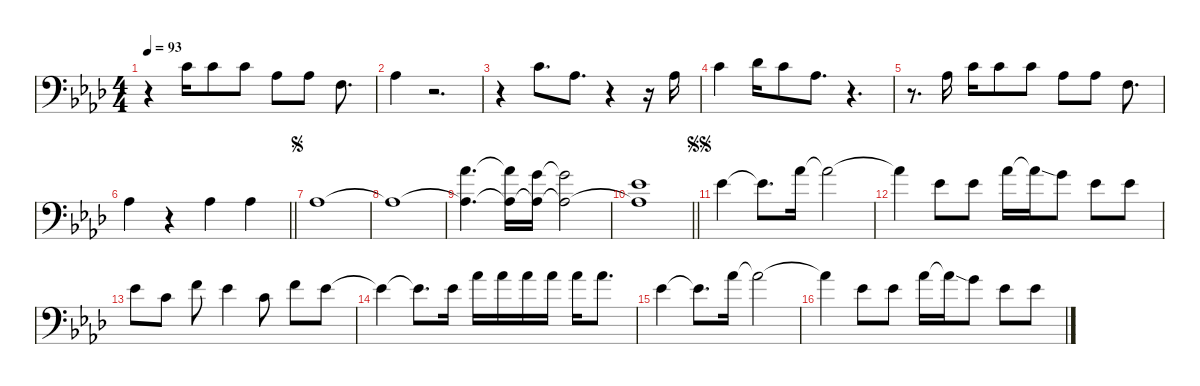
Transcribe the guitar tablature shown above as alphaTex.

\defaultSystemsLayout 4
\hideDynamics
\bracketExtendMode nobrackets
\singleTrackTrackNamePolicy hidden
\multiTrackTrackNamePolicy hidden
\firstSystemTrackNameMode fullname
\firstSystemTrackNameOrientation horizontal
\otherSystemsTrackNameOrientation horizontal
\track ("Vocals - hidden" "bn.") {instrument bassoon}
\staff {score}
\tuning (E4 C4 G3 C3 G2 C2)
\ts (4 4)
\tempo 93
\clef f4
\ks ab
r.4{dy f beam Down} 0.2{acc forcenatural}.16{beam Down} 0.2{acc forcenatural}.8{beam Down} 0.2{acc forcenatural}.8{beam Down} 1.3{acc b}.8{beam Down} 1.3{acc b}.8{beam Down} 5.4{acc forcenatural}.8{d beam Down} |
1.3{acc b}.4{beam Down} r.2{d beam Down} |
r.4{beam Down} 0.2{acc forcenatural}.8{d beam Down} 1.3{acc b}.8{d beam Down} r.4{beam Down} r.16{beam Down} 1.3{acc b}.16{beam Down} |
0.2{acc forcenatural}.4{beam Down} 1.2{acc b}.16{beam Down} 0.2{acc forcenatural}.8{beam Down} 1.3{acc b}.8{d beam Down} r.4{d beam Down} |
r.8{d beam Down} 1.3{acc b}.16{beam Down} 0.2{acc forcenatural}.16{beam Down} 0.2{acc forcenatural}.8{beam Down} 0.2{acc forcenatural}.8{beam Down} 1.3{acc b}.8{beam Down} 1.3{acc b}.8{beam Down} 5.4{acc forcenatural}.8{d beam Down} |
\barLineRight lightlight
1.3{acc b}.4{beam Down} r.4{beam Down} 1.3{acc b}.4{beam Down} 1.3{acc b}.4{beam Down} |
\jump segno
1.3{acc b}.1{beam Down} |
1.3{t acc b}.1{beam Down} |
(4.1{acc b} 1.3{t acc b}).4{d beam Down} (4.1{t acc b} 1.3{t acc b}).16{beam Down} (3.1{acc forcenatural} 1.3{t acc b}).16{beam Down} (3.1{t acc forcenatural} 1.3{t acc b}).2{beam Down} |
\barLineRight lightlight
(3.2{acc b} 1.3{t acc b}).1{beam Down} |
\jump segnosegno
8.3{acc b}.4{beam Down} 8.3{t acc b}.8{d beam Down} 8.2{acc b}.16{beam Down} 8.2{t acc b}.2{beam Down} |
8.2{t acc b}.4{beam Down} 8.3{acc b}.8{beam Down} 8.3{acc b}.8{beam Down} 8.2{acc b}.16{beam Down} 8.2{ss t acc b}.16{beam Down} 7.2{acc forcenatural}.8{beam Down} 8.3{acc b}.8{beam Down} 8.3{acc b}.8{beam Down} |
8.3{acc b}.8{beam Down} 5.3{acc forcenatural}.8{beam Down} 5.2{acc forcenatural}.8{beam Down} 8.3{acc b}.4{beam Down} 5.3{acc forcenatural}.8{beam Down} 5.2{acc forcenatural}.8{beam Down} 8.3{acc b}.8{beam Down} |
8.3{t acc b}.4{beam Down} 8.3{t acc b}.8{d beam Down} 8.3{acc b}.16{beam Down} 8.2{acc b}.16{beam Down} 8.2{acc b}.16{beam Down} 8.2{acc b}.16{beam Down} 8.2{acc b}.16{beam Down} 8.2{acc b}.16{beam Down} 8.2{acc b}.8{d beam Down} |
8.3{acc b}.4{beam Down} 8.3{t acc b}.8{d beam Down} 8.2{acc b}.16{beam Down} 8.2{t acc b}.2{beam Down} |
8.2{t acc b}.4{beam Down} 8.3{acc b}.8{beam Down} 8.3{acc b}.8{beam Down} 8.2{acc b}.16{beam Down} 8.2{ss t acc b}.16{beam Down} 7.2{acc forcenatural}.8{beam Down} 8.3{acc b}.8{beam Down} 8.3{acc b}.8{beam Down}
